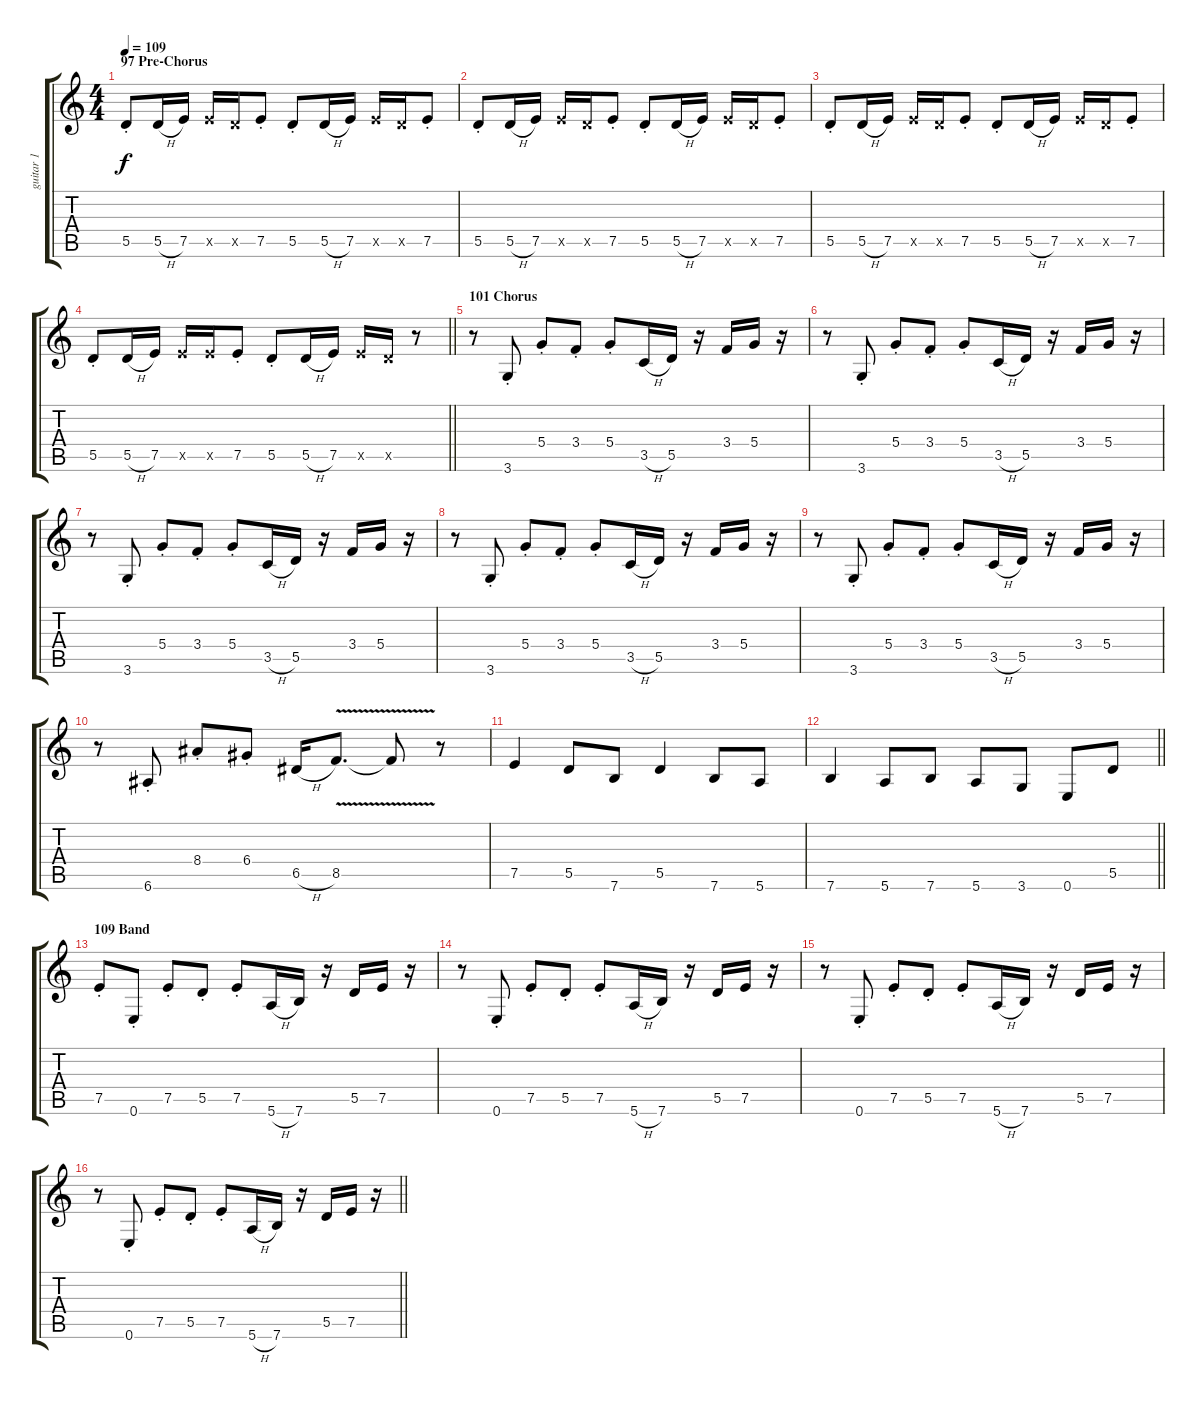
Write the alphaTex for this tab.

\track ("guitar 1" "guitar 1") {instrument electricguitarclean}
\staff {score tabs}
\tuning (E4 B3 G3 D3 A2 E2) {hide}
\ts (4 4)
\section ("" "97 Pre-Chorus")
\tempo 109
\clef g2
\ks c
5.5{st}.8{dy f} 5.5{h}.16 7.5.16 7.5{x}.16 5.5{x}.16 7.5{st}.8 5.5{st}.8 5.5{h}.16 7.5.16 7.5{x}.16 5.5{x}.16 7.5{st}.8 |
5.5{st}.8 5.5{h}.16 7.5.16 7.5{x}.16 5.5{x}.16 7.5{st}.8 5.5{st}.8 5.5{h}.16 7.5.16 7.5{x}.16 5.5{x}.16 7.5{st}.8 |
5.5{st}.8 5.5{h}.16 7.5.16 7.5{x}.16 5.5{x}.16 7.5{st}.8 5.5{st}.8 5.5{h}.16 7.5.16 7.5{x}.16 5.5{x}.16 7.5{st}.8 |
\barLineRight lightlight
5.5{st}.8 5.5{h}.16 7.5.16 7.5{x}.16 7.5{x}.16 7.5{st}.8 5.5{st}.8 5.5{h}.16 7.5.16 7.5{x}.16 5.5{x}.16 r.8 |
\section ("" "101 Chorus")
r.8 3.6{st}.8 5.4{st}.8 3.4{st}.8 5.4{st}.8 3.5{h}.16 5.5.16 r.16 3.4.16 5.4.16 r.16 |
r.8 3.6{st}.8 5.4{st}.8 3.4{st}.8 5.4{st}.8 3.5{h}.16 5.5.16 r.16 3.4.16 5.4.16 r.16 |
r.8 3.6{st}.8 5.4{st}.8 3.4{st}.8 5.4{st}.8 3.5{h}.16 5.5.16 r.16 3.4.16 5.4.16 r.16 |
r.8 3.6{st}.8 5.4{st}.8 3.4{st}.8 5.4{st}.8 3.5{h}.16 5.5.16 r.16 3.4.16 5.4.16 r.16 |
r.8 3.6{st}.8 5.4{st}.8 3.4{st}.8 5.4{st}.8 3.5{h}.16 5.5.16 r.16 3.4.16 5.4.16 r.16 |
r.8 6.6{st}.8 8.4{st}.8 6.4{st}.8 6.5{h}.16 8.5{v}.8{d} 8.5{t}.8 r.8 |
7.5.4 5.5.8 7.6.8 5.5.4 7.6.8 5.6.8 |
\barLineRight lightlight
7.6.4 5.6.8 7.6.8 5.6.8 3.6.8 0.6.8 5.5.8 |
\section ("" "109 Band")
7.5{st}.8 0.6{st}.8 7.5{st}.8 5.5{st}.8 7.5{st}.8 5.6{h}.16 7.6.16 r.16 5.5.16 7.5.16 r.16 |
r.8 0.6{st}.8 7.5{st}.8 5.5{st}.8 7.5{st}.8 5.6{h}.16 7.6.16 r.16 5.5.16 7.5.16 r.16 |
r.8 0.6{st}.8 7.5{st}.8 5.5{st}.8 7.5{st}.8 5.6{h}.16 7.6.16 r.16 5.5.16 7.5.16 r.16 |
\barLineRight lightlight
r.8 0.6{st}.8 7.5{st}.8 5.5{st}.8 7.5{st}.8 5.6{h}.16 7.6.16 r.16 5.5.16 7.5.16 r.16
